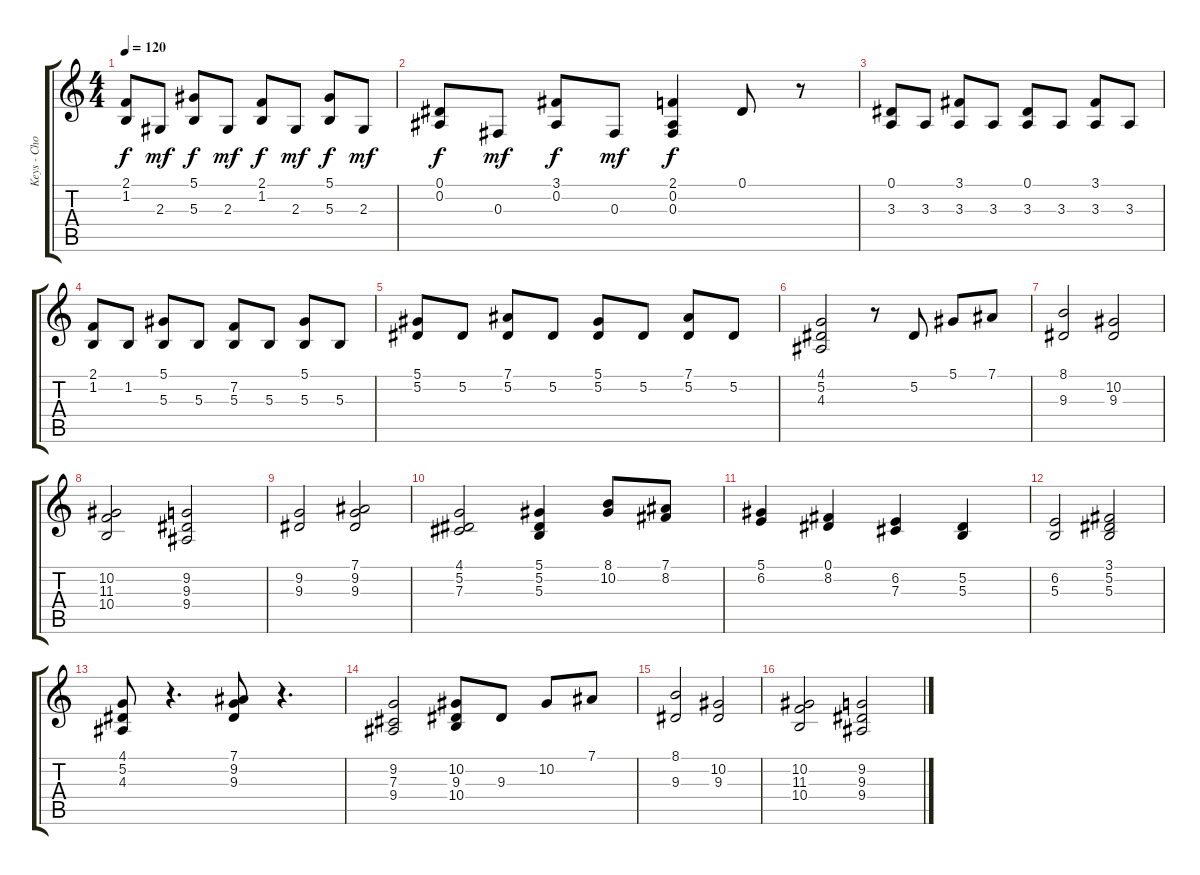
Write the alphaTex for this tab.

\track ("Keys - Chord II" "Keys - Cho") {instrument stringensemble1}
\staff {score tabs}
\tuning (Eb4 Bb3 Gb3 Db3 Ab2 Eb2) {hide}
\ts (4 4)
\tempo 120
\clef g2
\ks c
(2.1 1.2).8{dy f} 2.3.8{dy mf volume 9} (5.1 5.3).8{dy f} 2.3.8{dy mf} (2.1 1.2).8{dy f} 2.3.8{dy mf} (5.1 5.3).8{dy f} 2.3.8{dy mf} |
(0.1 0.2).8{dy f} 0.3.8{dy mf} (3.1 0.2).8{dy f volume 9} 0.3.8{dy mf} (2.1 0.2 0.3).4{dy f} 0.1.8 r.8 |
(0.1 3.3).8 3.3.8 (3.1 3.3).8 3.3.8 (0.1 3.3).8 3.3.8 (3.1 3.3).8 3.3.8 |
(2.1 1.2).8 1.2.8 (5.1 5.3).8 5.3.8 (7.2 5.3).8 5.3.8 (5.1 5.3).8 5.3.8 |
(5.1 5.2).8 5.2.8 (7.1 5.2).8 5.2.8 (5.1 5.2).8 5.2.8 (7.1 5.2).8 5.2.8 |
(4.1 5.2 4.3).2 r.8 5.2.8 5.1.8 7.1.8 |
(8.1 9.3).2 (10.2 9.3).2 |
(10.2 11.3 10.4).2 (9.2 9.3 9.4).2 |
(9.2 9.3).2 (7.1 9.2 9.3).2 |
(4.1 5.2 7.3).2 (5.1 5.2 5.3).4 (8.1 10.2).8 (7.1 8.2).8 |
(5.1 6.2).4 (0.1 8.2).4 (6.2 7.3).4 (5.2 5.3).4 |
(6.2 5.3).2 (3.1 5.2 5.3).2 |
(4.1 5.2 4.3).8 r.4{d} (7.1 9.2 9.3).8 r.4{d} |
(9.2 7.3 9.4).2 (10.2 9.3 10.4).8 9.3.8 10.2.8 7.1.8 |
(8.1 9.3).2 (10.2 9.3).2 |
(10.2 11.3 10.4).2 (9.2 9.3 9.4).2
